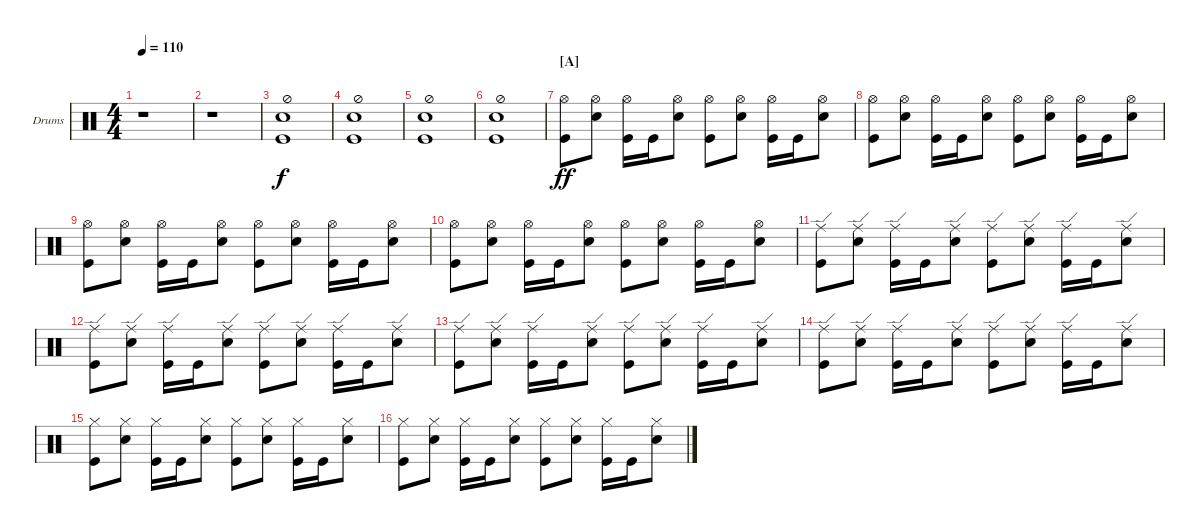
\defaultSystemsLayout 4
\bracketExtendMode groupsimilarinstruments
\firstSystemTrackNameOrientation horizontal
\otherSystemsTrackNameOrientation horizontal
\track ("Fabrizo Moretti" "Drums") {instrument percussion}
\staff {score}
\articulation defaults
\ts (4 4)
\tempo 110
\clef neutral
\ks c
r.1{dy f} |
r.1 |
("Snare (hit) 2" "Hi-Hat (half)" "Kick (hit)").1 |
("Snare (hit) 2" "Hi-Hat (half)" "Kick (hit)").1 |
("Snare (hit) 2" "Hi-Hat (half)" "Kick (hit)").1 |
("Snare (hit) 2" "Hi-Hat (half)" "Kick (hit)").1 |
\section ("A" "")
("Kick (hit)" "Hi-Hat (open)").8{dy ff} ("Snare (hit) 2" "Hi-Hat (open)").8 ("Kick (hit)" "Hi-Hat (open)").16 "Kick (hit)".16 ("Snare (hit) 2" "Hi-Hat (open)").8 ("Kick (hit)" "Hi-Hat (open)").8 ("Snare (hit) 2" "Hi-Hat (open)").8 ("Kick (hit)" "Hi-Hat (open)").16 "Kick (hit)".16 ("Snare (hit) 2" "Hi-Hat (open)").8 |
("Kick (hit)" "Hi-Hat (open)").8 ("Snare (hit) 2" "Hi-Hat (open)").8 ("Kick (hit)" "Hi-Hat (open)").16 "Kick (hit)".16 ("Snare (hit) 2" "Hi-Hat (open)").8 ("Kick (hit)" "Hi-Hat (open)").8 ("Snare (hit) 2" "Hi-Hat (open)").8 ("Kick (hit)" "Hi-Hat (open)").16 "Kick (hit)".16 ("Snare (hit) 2" "Hi-Hat (open)").8 |
("Kick (hit)" "Hi-Hat (open)").8 ("Snare (hit) 2" "Hi-Hat (open)").8 ("Kick (hit)" "Hi-Hat (open)").16 "Kick (hit)".16 ("Snare (hit) 2" "Hi-Hat (open)").8 ("Kick (hit)" "Hi-Hat (open)").8 ("Snare (hit) 2" "Hi-Hat (open)").8 ("Kick (hit)" "Hi-Hat (open)").16 "Kick (hit)".16 ("Snare (hit) 2" "Hi-Hat (open)").8 |
("Kick (hit)" "Hi-Hat (open)").8 ("Snare (hit) 2" "Hi-Hat (open)").8 ("Kick (hit)" "Hi-Hat (open)").16 "Kick (hit)".16 ("Snare (hit) 2" "Hi-Hat (open)").8 ("Kick (hit)" "Hi-Hat (open)").8 ("Snare (hit) 2" "Hi-Hat (open)").8 ("Kick (hit)" "Hi-Hat (open)").16 "Kick (hit)".16 ("Snare (hit) 2" "Hi-Hat (open)").8 |
("Kick (hit)" "Ride (edge)").8 ("Snare (hit) 2" "Ride (edge)").8 ("Kick (hit)" "Ride (edge)").16 "Kick (hit)".16 ("Snare (hit) 2" "Ride (edge)").8 ("Kick (hit)" "Ride (edge)").8 ("Snare (hit) 2" "Ride (edge)").8 ("Kick (hit)" "Ride (edge)").16 "Kick (hit)".16 ("Snare (hit) 2" "Ride (edge)").8 |
("Kick (hit)" "Ride (edge)").8 ("Snare (hit) 2" "Ride (edge)").8 ("Kick (hit)" "Ride (edge)").16 "Kick (hit)".16 ("Snare (hit) 2" "Ride (edge)").8 ("Kick (hit)" "Ride (edge)").8 ("Snare (hit) 2" "Ride (edge)").8 ("Kick (hit)" "Ride (edge)").16 "Kick (hit)".16 ("Snare (hit) 2" "Ride (edge)").8 |
("Kick (hit)" "Ride (edge)").8 ("Snare (hit) 2" "Ride (edge)").8 ("Kick (hit)" "Ride (edge)").16 "Kick (hit)".16 ("Snare (hit) 2" "Ride (edge)").8 ("Kick (hit)" "Ride (edge)").8 ("Snare (hit) 2" "Ride (edge)").8 ("Kick (hit)" "Ride (edge)").16 "Kick (hit)".16 ("Snare (hit) 2" "Ride (edge)").8 |
("Kick (hit)" "Ride (edge)").8 ("Snare (hit) 2" "Ride (edge)").8 ("Kick (hit)" "Ride (edge)").16 "Kick (hit)".16 ("Snare (hit) 2" "Ride (edge)").8 ("Kick (hit)" "Ride (edge)").8 ("Snare (hit) 2" "Ride (edge)").8 ("Kick (hit)" "Ride (edge)").16 "Kick (hit)".16 ("Snare (hit) 2" "Ride (edge)").8 |
("Kick (hit)" "Hi-Hat (closed)").8 ("Snare (hit) 2" "Hi-Hat (closed)").8 ("Kick (hit)" "Hi-Hat (closed)").16 "Kick (hit)".16 ("Snare (hit) 2" "Hi-Hat (closed)").8 ("Kick (hit)" "Hi-Hat (closed)").8 ("Snare (hit) 2" "Hi-Hat (closed)").8 ("Kick (hit)" "Hi-Hat (closed)").16 "Kick (hit)".16 ("Snare (hit) 2" "Hi-Hat (closed)").8 |
("Kick (hit)" "Hi-Hat (closed)").8 ("Snare (hit) 2" "Hi-Hat (closed)").8 ("Kick (hit)" "Hi-Hat (closed)").16 "Kick (hit)".16 ("Snare (hit) 2" "Hi-Hat (closed)").8 ("Kick (hit)" "Hi-Hat (closed)").8 ("Snare (hit) 2" "Hi-Hat (closed)").8 ("Kick (hit)" "Hi-Hat (closed)").16 "Kick (hit)".16 ("Snare (hit) 2" "Hi-Hat (closed)").8
